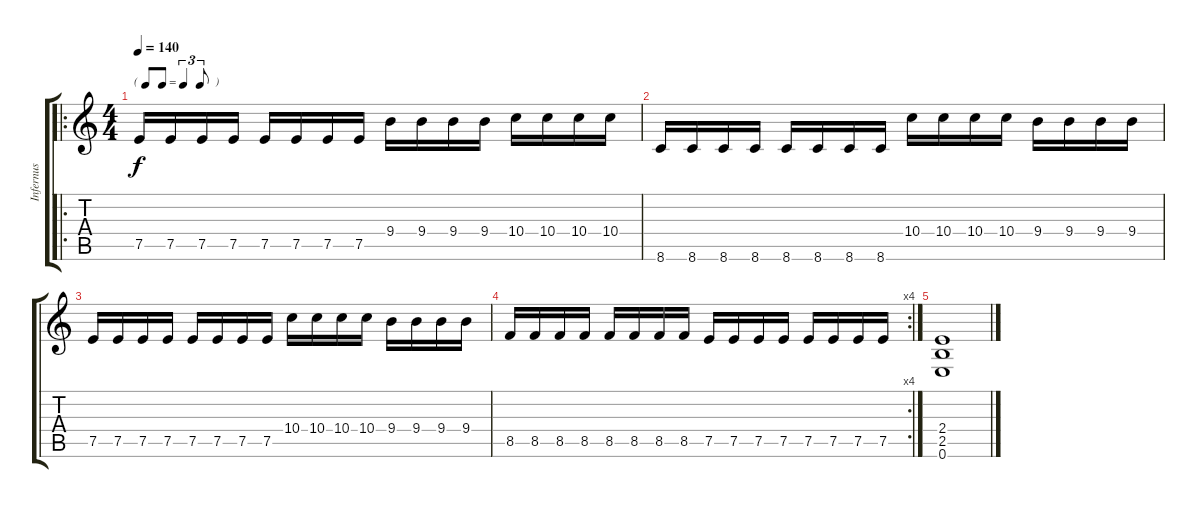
\track ("Infernus" "Infernus") {instrument overdrivenguitar}
\staff {score tabs}
\tuning (E4 B3 G3 D3 A2 E2) {hide}
\ro
\ts (4 4)
\tf triplet8th
\tempo 140
\clef g2
\ks c
7.5.16{dy f} 7.5.16 7.5.16 7.5.16 7.5.16 7.5.16 7.5.16 7.5.16 9.4.16 9.4.16 9.4.16 9.4.16 10.4.16 10.4.16 10.4.16 10.4.16 |
8.6.16 8.6.16 8.6.16 8.6.16 8.6.16 8.6.16 8.6.16 8.6.16 10.4.16 10.4.16 10.4.16 10.4.16 9.4.16 9.4.16 9.4.16 9.4.16 |
7.5.16 7.5.16 7.5.16 7.5.16 7.5.16 7.5.16 7.5.16 7.5.16 10.4.16 10.4.16 10.4.16 10.4.16 9.4.16 9.4.16 9.4.16 9.4.16 |
\rc 4
8.5.16 8.5.16 8.5.16 8.5.16 8.5.16 8.5.16 8.5.16 8.5.16 7.5.16 7.5.16 7.5.16 7.5.16 7.5.16 7.5.16 7.5.16 7.5.16 |
(2.4 2.5 0.6).1
